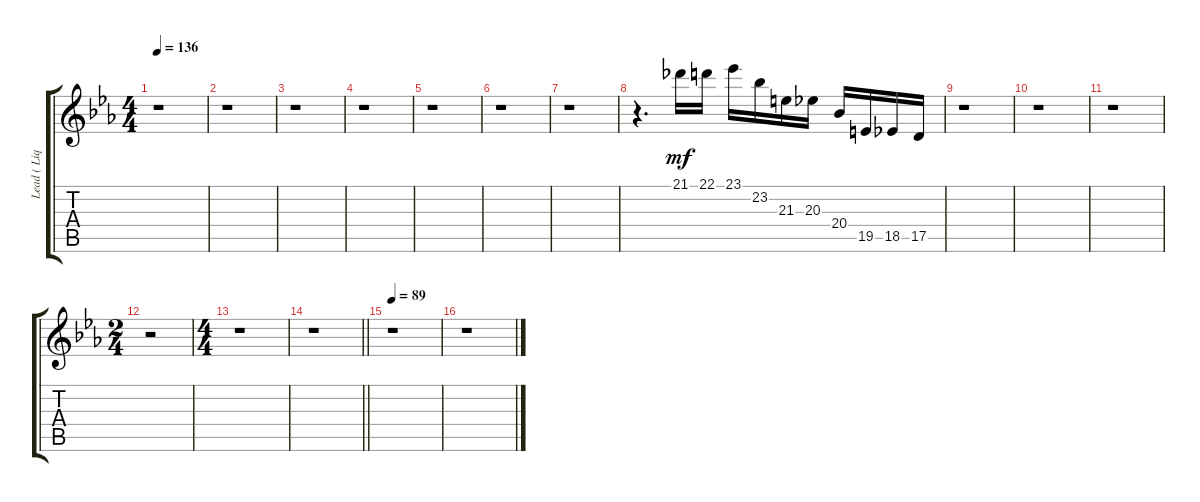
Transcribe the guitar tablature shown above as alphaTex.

\track ("Lead ( Liquid T Lead )" "Lead ( Liq") {instrument lead1square}
\staff {score tabs}
\tuning (E4 B3 G3 D3 A2 E2) {hide}
\ts (4 4)
\tempo 136
\clef g2
\ks cminor
r.1{dy mf} |
r.1 |
r.1 |
r.1 |
r.1 |
r.1 |
r.1 |
r.4{d} 21.1.16 22.1.16 23.1.16 23.2.16 21.3.16 20.3.16 20.4.16 19.5.16 18.5.16 17.5.16 |
r.1 |
r.1 |
r.1 |
\ts (2 4)
r.2 |
\ts (4 4)
r.1 |
\barLineRight lightlight
r.1 |
\tempo 89
r.1 |
r.1
